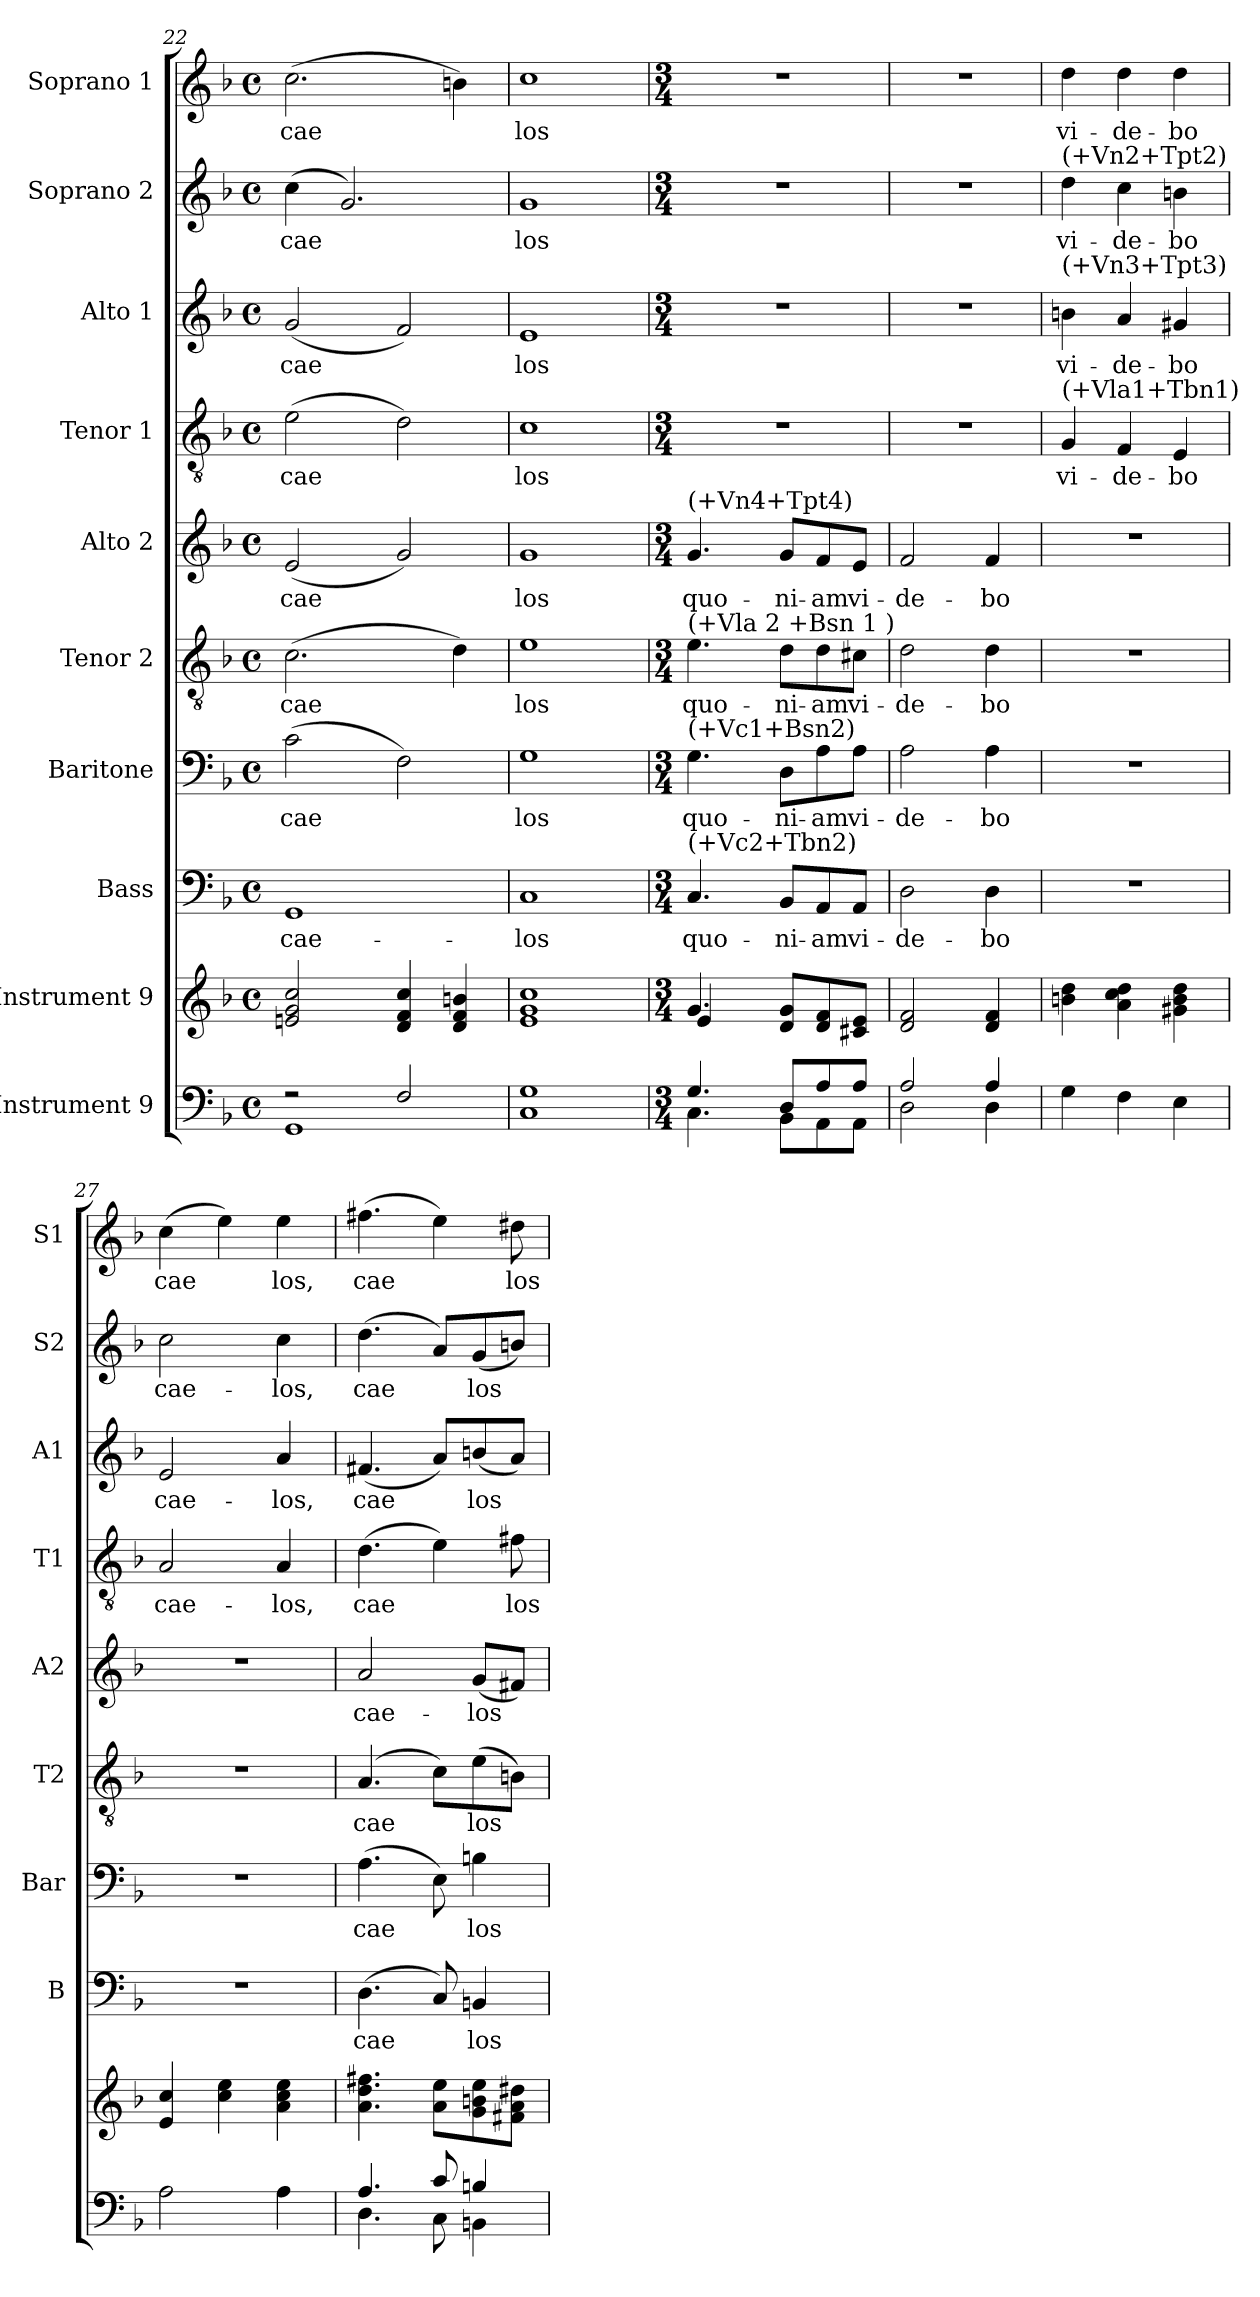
**kern	**kern	**kern	**text	**kern	**text	**kern	**text	**kern	**text	**kern	**text	**kern	**text	**kern	**text	**kern	**text
*part10	*part9	*part8	*part8	*part7	*part7	*part6	*part6	*part5	*part5	*part4	*part4	*part3	*part3	*part2	*part2	*part1	*part1
*staff10	*staff9	*staff8	*staff8	*staff7	*staff7	*staff6	*staff6	*staff5	*staff5	*staff4	*staff4	*staff3	*staff3	*staff2	*staff2	*staff1	*staff1
*I"Instrument 9	*I"Instrument 9	*I"Bass	*	*I"Baritone	*	*I"Tenor 2	*	*I"Alto 2	*	*I"Tenor 1	*	*I"Alto 1	*	*I"Soprano 2	*	*I"Soprano 1	*
*	*	*I'B	*	*I'Bar	*	*I'T2	*	*I'A2	*	*I'T1	*	*I'A1	*	*I'S2	*	*I'S1	*
!!LO:PB:g=z
*clefF4	*clefG2	*clefF4	*	*clefF4	*	*clefGv2	*	*clefG2	*	*clefGv2	*	*clefG2	*	*clefG2	*	*clefG2	*
*	*	*ITrd-3c-5	*	*ITrd-3c-5	*	*ITrd-3c-5	*	*ITrd-3c-5	*	*ITrd-3c-5	*	*ITrd-3c-5	*	*ITrd-3c-5	*	*ITrd-3c-5	*
*k[b-]	*k[b-]	*k[b-e-]	*	*k[b-e-]	*	*k[b-e-]	*	*k[b-e-]	*	*k[b-e-]	*	*k[b-e-]	*	*k[b-e-]	*	*k[b-e-]	*
*F:	*F:	*B-:	*	*B-:	*	*B-:	*	*B-:	*	*B-:	*	*B-:	*	*B-:	*	*B-:	*
*M4/4	*M4/4	*M4/4	*	*M4/4	*	*M4/4	*	*M4/4	*	*M4/4	*	*M4/4	*	*M4/4	*	*M4/4	*
*met(c)	*met(c)	*met(c)	*	*met(c)	*	*met(c)	*	*met(c)	*	*met(c)	*	*met(c)	*	*met(c)	*	*met(c)	*
=22	=22	=22	=22	=22	=22	=22	=22	=22	=22	=22	=22	=22	=22	=22	=22	=22	=22
*^	*	*	*	*	*	*	*	*	*	*	*	*	*	*	*	*	*
!	!	!	!	!LO:LY:b:cj	!	!LO:LY:b	!	!LO:LY:b	!	!LO:LY:b:cj	!	!LO:LY:b	!	!LO:LY:b	!	!LO:LY:b:cj	!	!LO:LY:b
2r	1GG	2g/ 2en/ 2cc/	1C	cae-	(>2f\	cae-	(>2.f\	cae-	(<2a/	cae-	(>2a\	cae-	(<2cc/	cae-	(>4ff\	cae-	(>2.ff\	cae-
!	!	!	!	!	!	!	!	!	!	!	!	!	!	!	!	!LO:LY:b:cj	!	!
.	.	.	.	.	.	.	.	.	.	.	.	.	.	.	2.cc/)	--	.	.
!	!	!	!	!	!	!LO:LY:b	!	!	!	!LO:LY:b:cj	!	!LO:LY:b	!	!LO:LY:b	!	!	!	!
2F/	.	4f/ 4d/ 4cc/	.	.	2B-\)	--	.	.	2cc/)	--	2g\)	--	2b-/)	--	.	.	.	.
!	!	!	!	!	!	!	!	!LO:LY:b	!	!	!	!	!	!	!	!	!	!LO:LY:b
.	.	4bn/ 4d/ 4f/	.	.	.	.	4g\)	--	.	.	.	.	.	.	.	.	4een\)	--
*v	*v	*	*	*	*	*	*	*	*	*	*	*	*	*	*	*	*	*
=23	=23	=23	=23	=23	=23	=23	=23	=23	=23	=23	=23	=23	=23	=23	=23	=23	=23
!	!	!	!LO:LY:b:cj	!	!LO:LY:b	!	!LO:LY:b	!	!LO:LY:b:cj	!	!LO:LY:b	!	!LO:LY:b	!	!LO:LY:b:cj	!	!LO:LY:b
1G 1C	1g 1e 1cc	1F	-los	1c	-los	1a	-los	1cc	-los	1f	-los	1a	-los	1cc	-los	1ff	-los
=24	=24	=24	=24	=24	=24	=24	=24	=24	=24	=24	=24	=24	=24	=24	=24	=24	=24
*M3/4	*M3/4	*M3/4	*	*M3/4	*	*M3/4	*	*M3/4	*	*M3/4	*	*M3/4	*	*M3/4	*	*M3/4	*
*^	*^	*	*	*	*	*	*	*	*	*	*	*	*	*	*	*	*
!	!	!	!	!	!	!	!	!	!	!LO:TX:a:t=(+Vn4+Tpt4)	!	!	!	!	!	!	!	!	!
!	!	!	!	!	!	!	!	!LO:TX:a:t=(+Vla 2 +Bsn 1 )	!	!	!	!	!	!	!	!	!	!	!
!	!	!	!	!	!	!LO:TX:a:t=(+Vc1+Bsn2)	!	!	!	!	!	!	!	!	!	!	!	!	!
!	!	!	!	!LO:TX:a:t=(+Vc2+Tbn2)	!	!	!	!	!	!	!	!	!	!	!	!	!	!	!
!	!	!	!	!	!LO:LY:b:cj	!	!LO:LY:b	!	!LO:LY:b	!	!LO:LY:b:cj	!	!	!	!	!	!	!	!
4.G/	4.C\	4.g/	4e/	4.F/	quo-	4.c\	quo-	4.a\	quo-	4.cc/	quo-	2.r	.	2.r	.	2.r	.	2.r	.
.	.	.	2ryy	.	.	.	.	.	.	.	.	.	.	.	.	.	.	.	.
!	!	!	!	!	!LO:LY:b:cj	!	!LO:LY:b	!	!LO:LY:b	!	!LO:LY:b:cj	!	!	!	!	!	!	!	!
8D/L	8BB-\L	8d/ 8g/L	.	8E-/L	-ni-	8G\L	-ni-	8g\L	-ni-	8cc/L	-ni-	.	.	.	.	.	.	.	.
!	!	!	!	!	!LO:LY:b:cj	!	!LO:LY:b	!	!LO:LY:b	!	!LO:LY:b:cj	!	!	!	!	!	!	!	!
8A/	8AA\	8f/ 8d/	.	8D/	-am	8d\	-am	8g\	-am	8b-/	-am	.	.	.	.	.	.	.	.
!	!	!	!	!	!LO:LY:b:cj	!	!LO:LY:b	!	!LO:LY:b	!	!LO:LY:b:cj	!	!	!	!	!	!	!	!
8A/J	8AA\J	8e/ 8c#X/J	.	8D/J	vi-	8d\J	vi-	8f#X\J	vi-	8a/J	vi-	.	.	.	.	.	.	.	.
*	*	*v	*v	*	*	*	*	*	*	*	*	*	*	*	*	*	*	*	*
=25	=25	=25	=25	=25	=25	=25	=25	=25	=25	=25	=25	=25	=25	=25	=25	=25	=25	=25
!	!	!	!	!LO:LY:b:cj	!	!LO:LY:b	!	!LO:LY:b	!	!LO:LY:b:cj	!	!	!	!	!	!	!	!
2A/	2D\	2d/ 2f/	2G\	-de-	2d\	-de-	2g\	-de-	2b-/	-de-	2.r	.	2.r	.	2.r	.	2.r	.
!	!	!	!	!LO:LY:b:cj	!	!LO:LY:b	!	!LO:LY:b	!	!LO:LY:b:cj	!	!	!	!	!	!	!	!
4A/	4D\	4d/ 4f/	4G\	-bo	4d\	-bo	4g\	-bo	4b-/	-bo	.	.	.	.	.	.	.	.
=26	=26	=26	=26	=26	=26	=26	=26	=26	=26	=26	=26	=26	=26	=26	=26	=26	=26	=26
!	!	!	!	!	!	!	!	!	!	!	!	!	!	!	!LO:TX:a:t=(+Vn2+Tpt2)	!	!	!
!	!	!	!	!	!	!	!	!	!	!	!	!	!LO:TX:a:t=(+Vn3+Tpt3)	!	!	!	!	!
!	!	!	!	!	!	!	!	!	!	!	!LO:TX:a:t=(+Vla1+Tbn1)	!	!	!	!	!	!	!
!	!	!	!	!	!	!	!	!	!	!	!	!LO:LY:b	!	!LO:LY:b	!	!LO:LY:b:cj	!	!LO:LY:b
*v	*v	*	*	*	*	*	*	*	*	*	*	*	*	*	*	*	*	*
4G\	4bn\ 4dd\	2.r	.	2.r	.	2.r	.	2.r	.	4c/	vi-	4een\	vi-	4gg\	vi-	4gg\	vi-
!	!	!	!	!	!	!	!	!	!	!	!LO:LY:b	!	!LO:LY:b	!	!LO:LY:b:cj	!	!LO:LY:b
4F\	4cc\ 4a\ 4dd\	.	.	.	.	.	.	.	.	4B-/	-de-	4dd/	-de-	4ff\	-de-	4gg\	-de-
!	!	!	!	!	!	!	!	!	!	!	!LO:LY:b	!	!LO:LY:b	!	!LO:LY:b:cj	!	!LO:LY:b
4E\	4dd\ 4b\ 4g#X\	.	.	.	.	.	.	.	.	4A/	-bo	4cc#X/	-bo	4een\	-bo	4gg\	-bo
=27	=27	=27	=27	=27	=27	=27	=27	=27	=27	=27	=27	=27	=27	=27	=27	=27	=27
!	!	!	!	!	!	!	!	!	!	!	!LO:LY:b	!	!LO:LY:b	!	!LO:LY:b:cj	!	!LO:LY:b
2A\	4e/ 4cc/	2.r	.	2.r	.	2.r	.	2.r	.	2d/	cae-	2a/	cae-	2ff\	cae-	(>4ff\	cae-
!	!	!	!	!	!	!	!	!	!	!	!	!	!	!	!	!	!LO:LY:b
.	4cc\ 4ee\	.	.	.	.	.	.	.	.	.	.	.	.	.	.	4aa\)	--
!	!	!	!	!	!	!	!	!	!	!	!LO:LY:b	!	!LO:LY:b	!	!LO:LY:b:cj	!	!LO:LY:b
4A\	4cc\ 4a\ 4ee\	.	.	.	.	.	.	.	.	4d/	-los,	4dd/	-los,	4ff\	-los,	4aa\	-los,
=28	=28	=28	=28	=28	=28	=28	=28	=28	=28	=28	=28	=28	=28	=28	=28	=28	=28
*^	*	*	*	*	*	*	*	*	*	*	*	*	*	*	*	*	*
!	!	!	!	!LO:LY:b:cj	!	!LO:LY:b	!	!LO:LY:b	!	!LO:LY:b:cj	!	!LO:LY:b	!	!LO:LY:b	!	!LO:LY:b:cj	!	!LO:LY:b
4.A/	4.D\	4.dd\ 4.a\ 4.ff#X\	(>4.G\	cae-	(>4.d\	cae-	(>4.d/	cae-	2dd/	cae-	(>4.g\	cae-	(<4.bn/	cae-	(>4.gg\	cae-	(>4.bbn\	cae-
!	!	!	!	!LO:LY:b:cj	!	!LO:LY:b	!	!LO:LY:b	!	!	!	!LO:LY:b	!	!LO:LY:b	!	!LO:LY:b:cj	!	!LO:LY:b
8c/	8C\	8a\ 8ee\L	8F/)	--	8A\)	--	8f\L)	--	.	.	4a\)	--	8dd/L)	--	8dd/L)	--	4aa\)	--
!	!	!	!	!LO:LY:b:cj	!	!LO:LY:b	!	!LO:LY:b	!	!LO:LY:b:cj	!	!	!	!LO:LY:b	!	!LO:LY:b:cj	!	!
4Bn/	4BBn\	8ee\ 8bn\ 8g\	4En/	-los	4en\	-los	(>8a\	-los	(<8cc/L	-los	.	.	(<8een/	-los	(<8cc/	-los	.	.
!	!	!	!	!	!	!	!	!LO:LY:b	!	!LO:LY:b:cj	!	!LO:LY:b	!	!LO:LY:b	!	!LO:LY:b:cj	!	!LO:LY:b
.	.	8dd#X\ 8a\ 8f#X\J	.	.	.	.	8en\J)	.	8bn/J)	.	8bn\	-los	8dd/J)	.	8een/J)	.	8gg#X\	-los
*v	*v	*	*	*	*	*	*	*	*	*	*	*	*	*	*	*	*	*
=	=	=	=	=	=	=	=	=	=	=	=	=	=	=	=	=	=
*-	*-	*-	*-	*-	*-	*-	*-	*-	*-	*-	*-	*-	*-	*-	*-	*-	*-
